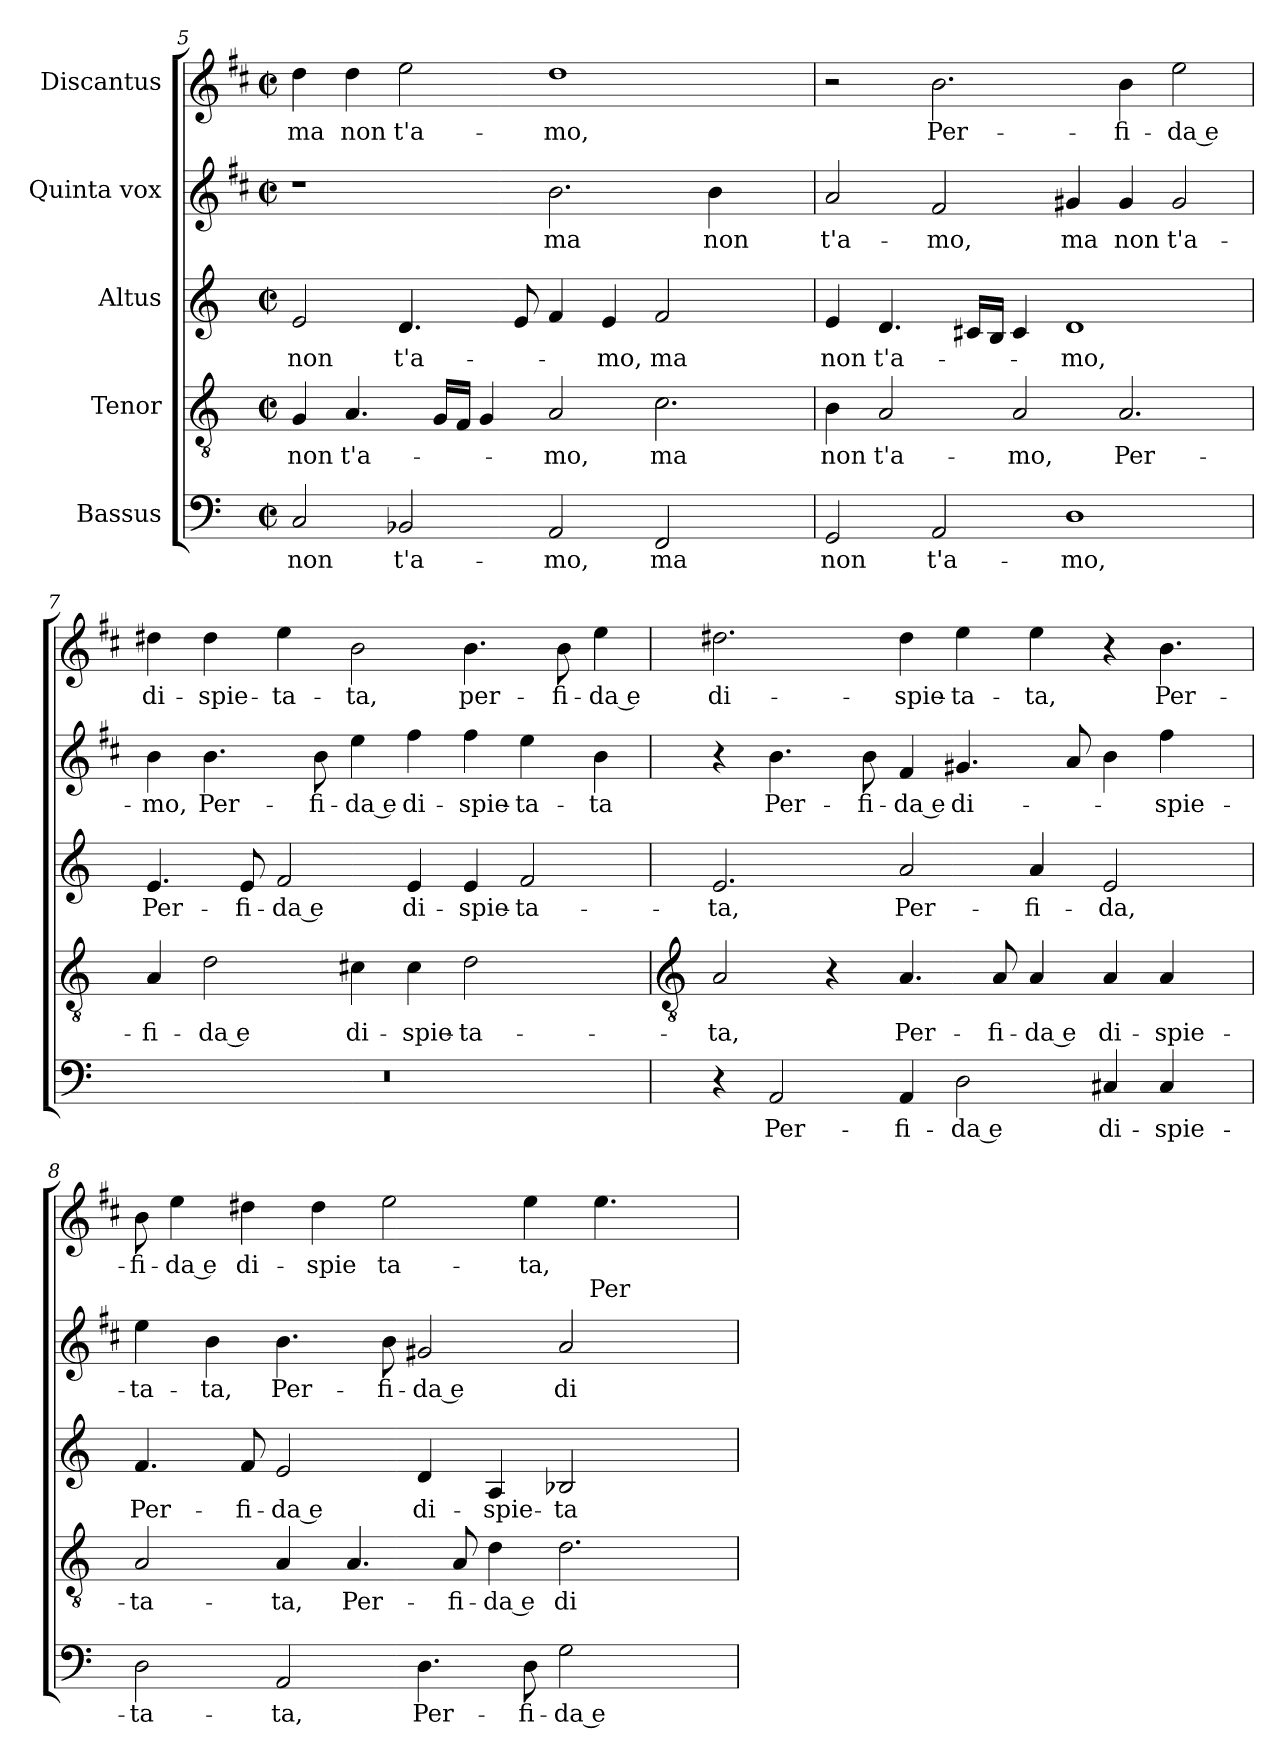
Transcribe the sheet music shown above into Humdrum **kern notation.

**kern	**text	**kern	**text	**kern	**text	**kern	**text	**kern	**text	**text
*part5	*part5	*part4	*part4	*part3	*part3	*part2	*part2	*part1	*part1	*part1
*staff5	*staff5	*staff4	*staff4	*staff3	*staff3	*staff2	*staff2	*staff1	*staff1	*staff1
*I"Bassus	*	*I"Tenor	*	*I"Altus	*	*I"Quinta vox	*	*I"Discantus	*	*
!!LO:LB:g=z
*clefF4	*	*clefGv2	*	*clefG2	*	*clefG2	*	*clefG2	*	*
*	*	*	*	*	*	*ITrd1c2	*	*ITrd1c2	*	*
*k[]	*	*k[]	*	*k[]	*	*k[]	*	*k[]	*	*
*C:	*	*C:	*	*C:	*	*C:	*	*C:	*	*
*M4/2	*	*M4/2	*	*M4/2	*	*M4/2	*	*M4/2	*	*
*met(c|)	*	*met(c|)	*	*met(c|)	*	*met(c|)	*	*met(c|)	*	*
=5	=5	=5	=5	=5	=5	=5	=5	=5	=5	=5
!	!LO:LY:b	!	!LO:LY:b	!	!LO:LY:b	!	!	!	!LO:LY:b	!
2C	non	4G	non	2e	non	1r	.	4cc	ma	.
!	!	!	!LO:LY:b	!	!	!	!	!	!LO:LY:b	!
.	.	4.A	t'a-	.	.	.	.	4cc	non	.
!	!LO:LY:b	!	!	!	!LO:LY:b	!	!	!	!LO:LY:b	!
2BB-X	t'a-	.	.	4.d	t'a-	.	.	2dd	t'a-	.
.	.	16GLL	.	.	.	.	.	.	.	.
.	.	16FJJ	.	.	.	.	.	.	.	.
.	.	4G	.	.	.	.	.	.	.	.
.	.	.	.	8e	.	.	.	.	.	.
!	!LO:LY:b	!	!LO:LY:b	!	!	!	!LO:LY:b	!	!LO:LY:b	!
2AA	-mo,	2A	-mo,	4f	.	2.a	ma	1cc	-mo,	.
!	!	!	!	!	!LO:LY:b	!	!	!	!	!
.	.	.	.	4e	-mo,	.	.	.	.	.
!	!LO:LY:b	!	!LO:LY:b	!	!LO:LY:b	!	!	!	!	!
2FF	ma	2.c	ma	2f	ma	.	.	.	.	.
!	!	!	!	!	!	!	!LO:LY:b	!	!	!
.	.	.	.	.	.	4a	non	.	.	.
4ryy	.	.	.	4ryy	.	4ryy	.	4ryy	.	.
=6	=6	=6	=6	=6	=6	=6	=6	=6	=6	=6
!	!LO:LY:b	!	!LO:LY:b	!	!LO:LY:b	!	!LO:LY:b	!	!	!
2GG	non	4B	non	4e	non	2g	t'a-	2r	.	.
!	!	!	!LO:LY:b	!	!LO:LY:b	!	!	!	!	!
.	.	2A	t'a-	4.d	t'a-	.	.	.	.	.
!	!LO:LY:b	!	!	!	!	!	!LO:LY:b	!	!LO:LY:b	!
2AA	t'a-	.	.	.	.	2e	-mo,	2.a	Per-	.
.	.	.	.	16c#LL	.	.	.	.	.	.
.	.	.	.	16BJJ	.	.	.	.	.	.
!	!	!	!LO:LY:b	!	!	!	!	!	!	!
.	.	2A	-mo,	4c#	.	.	.	.	.	.
!	!LO:LY:b	!	!	!	!LO:LY:b	!	!LO:LY:b	!	!	!
1D	-mo,	.	.	1d	-mo,	4f#X	ma	.	.	.
!	!	!	!LO:LY:b	!	!	!	!LO:LY:b	!	!LO:LY:b	!
.	.	2.A	Per-	.	.	4f#	non	4a	-fi-	.
!	!	!	!	!	!	!	!LO:LY:b	!	!LO:LY:b	!
.	.	.	.	.	.	2f#	t'a-	2dd	-da e	.
=7	=7	=7	=7	=7	=7	=7	=7	=7	=7	=7
!	!	!	!LO:LY:b	!	!LO:LY:b	!	!LO:LY:b	!	!LO:LY:b	!
0r	.	4A	-fi-	4.e	Per-	4a	-mo,	4cc#X	di-	.
!	!	!	!LO:LY:b	!	!	!	!LO:LY:b	!	!LO:LY:b	!
.	.	2d	-da e	.	.	4.a	Per-	4cc#	-spie-	.
!	!	!	!	!	!LO:LY:b	!	!	!	!	!
.	.	.	.	8e	-fi-	.	.	.	.	.
!	!	!	!	!	!LO:LY:b	!	!	!	!LO:LY:b	!
.	.	.	.	2f	-da e	.	.	4dd	-ta-	.
!	!	!	!	!	!	!	!LO:LY:b	!	!	!
.	.	.	.	.	.	8a	-fi-	.	.	.
!	!	!	!LO:LY:b	!	!	!	!LO:LY:b	!	!LO:LY:b	!
.	.	4c#X	di-	.	.	4dd	-da e	2a	-ta,	.
!	!	!	!LO:LY:b	!	!LO:LY:b	!	!LO:LY:b	!	!	!
.	.	4c#	-spie-	4e	di-	4ee	di-	.	.	.
!	!	!	!LO:LY:b	!	!LO:LY:b	!	!LO:LY:b	!	!LO:LY:b	!
.	.	2d	-ta-	4e	-spie-	4ee	-spie-	4.a	per-	.
!	!	!	!	!	!LO:LY:b	!	!LO:LY:b	!	!	!
.	.	.	.	2f	-ta-	4dd	-ta-	.	.	.
!	!	!	!	!	!	!	!	!	!LO:LY:b	!
.	.	.	.	.	.	.	.	8a	-fi-	.
!	!	!	!	!	!	!	!LO:LY:b	!	!LO:LY:b	!
.	.	4ryy	.	.	.	4a	-ta	4dd	-da e	.
!!LO:LB:g=z
=8	=8	=8	=8	=8	=8	=8	=8	=8	=8	=8
*	*	*clefGv2	*	*	*	*	*	*	*	*
!	!	!	!LO:LY:b	!	!LO:LY:b	!	!	!	!LO:LY:b	!
*	*	*	*	*	*	*	*	*^	*	*
4r	.	2A	-ta,	2.e	-ta,	4r	.	2.cc#X	0ryy	di-	.
!	!LO:LY:b	!	!	!	!	!	!LO:LY:b	!	!	!	!
2AA	Per-	.	.	.	.	4.a	Per-	.	.	.	.
.	.	4r	.	.	.	.	.	.	.	.	.
!	!	!	!	!	!	!	!LO:LY:b	!	!	!	!
.	.	.	.	.	.	8a	-fi-	.	.	.	.
!	!LO:LY:b	!	!LO:LY:b	!	!LO:LY:b	!	!LO:LY:b	!	!	!LO:LY:b	!
4AA	-fi-	4.A	Per-	2a	Per-	4e	-da e	4cc#	.	-spie-	.
!	!LO:LY:b	!	!	!	!	!	!LO:LY:b	!	!	!LO:LY:b	!
2D	-da e	.	.	.	.	4.f#X	di-	4dd	.	-ta-	.
!	!	!	!LO:LY:b	!	!	!	!	!	!	!	!
.	.	8A	-fi-	.	.	.	.	.	.	.	.
!	!	!	!LO:LY:b	!	!LO:LY:b	!	!	!	!	!LO:LY:b	!
.	.	4A	-da e	4a	-fi-	.	.	4dd	.	-ta,	.
.	.	.	.	.	.	8g	.	.	.	.	.
!	!LO:LY:b	!	!LO:LY:b	!	!LO:LY:b	!	!	!	!	!	!
4C#X	di-	4A	di-	2e	-da,	4a	.	4r	.	.	.
!	!LO:LY:b	!	!LO:LY:b	!	!	!	!LO:LY:b	!	!	!LO:LY:b	!
4C#	-spie-	4A	-spie-	.	.	4ee	-spie-	4.a	.	Per-	.
8ryy	.	8ryy	.	8ryy	.	8ryy	.	.	8ryy	.	.
=8	=8	=8	=8	=8	=8	=8	=8	=8	=8	=8	=8
!	!LO:LY:b	!	!LO:LY:b	!	!LO:LY:b	!	!LO:LY:b	!	!	!LO:LY:b	!
2D	-ta-	2A	-ta-	4.f	Per-	4dd	-ta-	8a	1ryy	-fi-	.
!	!	!	!	!	!	!	!	!	!	!LO:LY:b	!
.	.	.	.	.	.	.	.	4dd	.	-da e	.
!	!	!	!	!	!	!	!LO:LY:b	!	!	!	!
.	.	.	.	.	.	4a	-ta,	.	.	.	.
!	!	!	!	!	!LO:LY:b	!	!	!	!	!LO:LY:b	!
.	.	.	.	8f	-fi-	.	.	4cc#X	.	di-	.
!	!LO:LY:b	!	!LO:LY:b	!	!LO:LY:b	!	!LO:LY:b	!	!	!	!
2AA	-ta,	4A	-ta,	2e	-da e	4.a	Per-	.	.	.	.
!	!	!	!	!	!	!	!	!	!	!LO:LY:b	!
.	.	.	.	.	.	.	.	4cc#	.	-spie	.
!	!	!	!LO:LY:b	!	!	!	!	!	!	!	!
.	.	4.A	Per-	.	.	.	.	.	.	.	.
!	!	!	!	!	!	!	!LO:LY:b	!	!	!LO:LY:b	!
.	.	.	.	.	.	8a	-fi-	2dd	.	ta-	.
!	!LO:LY:b	!	!	!	!LO:LY:b	!	!LO:LY:b	!	!	!	!
4.D	Per-	.	.	4d	di-	2f#X	-da e	.	2ryy	.	.
!	!	!	!LO:LY:b	!	!	!	!	!	!	!	!
.	.	8A	-fi-	.	.	.	.	.	.	.	.
!	!	!	!LO:LY:b	!	!LO:LY:b	!	!	!	!	!	!
.	.	4d	-da e	4A	-spie-	.	.	.	.	.	.
!	!LO:LY:b	!	!	!	!	!	!	!	!	!LO:LY:b	!
8D	-fi-	.	.	.	.	.	.	4dd	.	-ta,	.
!	!LO:LY:b	!	!LO:LY:b	!	!LO:LY:b	!	!LO:LY:b	!	!	!	!
2G	-da e	2.d	di-	2B-X	-ta-	2g	di-	.	4ryy	.	.
!	!	!	!	!	!	!	!	!	!	!	!LO:LY:b
.	.	.	.	.	.	.	.	4.dd	.	.	Per-
.	.	.	.	.	.	.	.	.	4ryy	.	.
4ryy	.	.	.	4ryy	.	4ryy	.	4ryy	4ryy	.	.
*	*	*	*	*	*	*	*	*v	*v	*	*
=	=	=	=	=	=	=	=	=	=	=
*-	*-	*-	*-	*-	*-	*-	*-	*-	*-	*-
